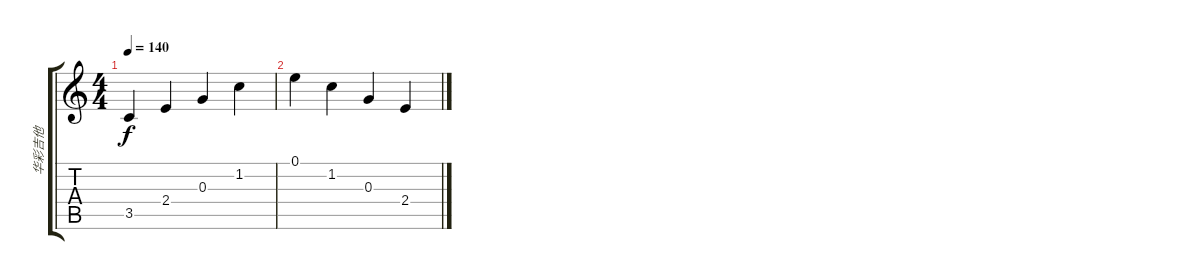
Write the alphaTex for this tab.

\track ("华彩吉他" "华彩吉他") {instrument acousticguitarnylon}
\staff {score tabs}
\tuning (E4 B3 G3 D3 A2 E2) {hide}
\ts (4 4)
\tempo 140
\clef g2
\ks c
3.5.4{txt " " dy f} 2.4.4 0.3.4 1.2.4 |
0.1.4 1.2.4 0.3.4 2.4.4
